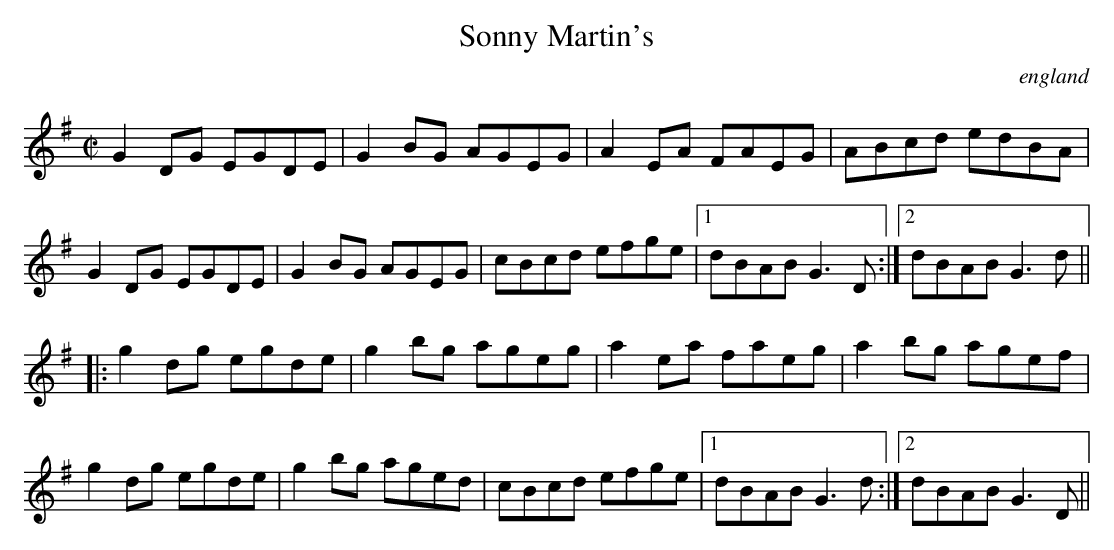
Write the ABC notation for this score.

X:1
T:Sonny Martin's
O:england
M:C|
K:G
G2DG EGDE|G2BG AGEG|A2EA FAEG|ABcd edBA|
G2DG EGDE|G2BG AGEG|cBcd efge|1 dBAB G3D:|2 dBAB G3d||
|:g2dg egde|g2bg ageg|a2ea faeg|a2bg agef|
g2dg egde|g2bg aged|cBcd efge|1 dBAB G3d:|2 dBAB G3D||
